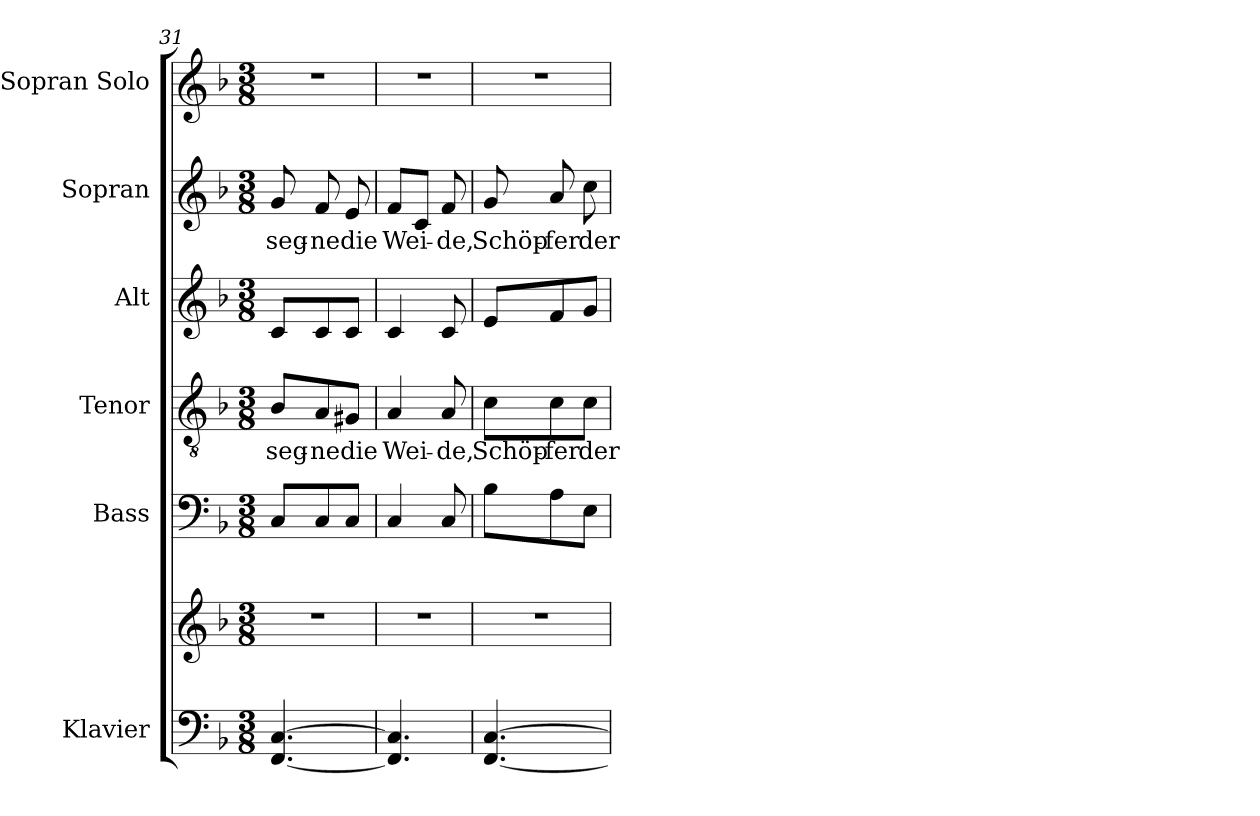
**kern	**kern	**kern	**kern	**text	**kern	**kern	**text	**kern
*part6	*part6	*part5	*part4	*part4	*part3	*part2	*part2	*part1
*staff7	*staff6	*staff5	*staff4	*staff4	*staff3	*staff2	*staff2	*staff1
*I"Klavier	*	*I"Bass	*I"Tenor	*	*I"Alt	*I"Sopran	*	*I"Sopran Solo
*	*	*I'B	*I'T	*	*I'A	*I'S	*	*
*clefF4	*clefG2	*clefF4	*clefGv2	*	*clefG2	*clefG2	*	*clefG2
*k[b-]	*k[b-]	*k[b-]	*k[b-]	*	*k[b-]	*k[b-]	*	*k[b-]
*M3/8	*M3/8	*M3/8	*M3/8	*	*M3/8	*M3/8	*	*M3/8
=31	=31	=31	=31	=31	=31	=31	=31	=31
!	!	!	!	!LO:LY:b	!	!	!LO:LY:b	!
[4.FF/ [4.C/	4.r	8C/L	8B-/L	seg-	8c/L	8g/	seg-	4.r
!	!	!	!	!LO:LY:b	!	!	!LO:LY:b	!
.	.	8C/	8A/	-ne	8c/	8f/	-ne	.
!	!	!	!	!LO:LY:b	!	!	!LO:LY:b	!
.	.	8C/J	8G#X/J	die	8c/J	8e/	die	.
=32	=32	=32	=32	=32	=32	=32	=32	=32
!	!	!	!	!LO:LY:b	!	!	!LO:LY:b	!
4.FF/] 4.C/]	4.r	4C/	4A/	Wei-	4c/	8f/L	Wei-	4.r
.	.	.	.	.	.	8c/J	.	.
!	!	!	!	!LO:LY:b	!	!	!LO:LY:b	!
.	.	8C/	8A/	-de,	8c/	8f/	-de,	.
=33	=33	=33	=33	=33	=33	=33	=33	=33
!	!	!	!	!LO:LY:b	!	!	!LO:LY:b	!
[4.FF/ [4.C/	4.r	8B-\L	8c\L	Schöp-	8e/L	8g/	Schöp-	4.r
!	!	!	!	!LO:LY:b	!	!	!LO:LY:b	!
.	.	8A\	8c\	-fer	8f/	8a/	-fer	.
!	!	!	!	!LO:LY:b	!	!	!LO:LY:b	!
.	.	8E\J	8c\J	der	8g/J	8cc\	der	.
=	=	=	=	=	=	=	=	=
*-	*-	*-	*-	*-	*-	*-	*-	*-
